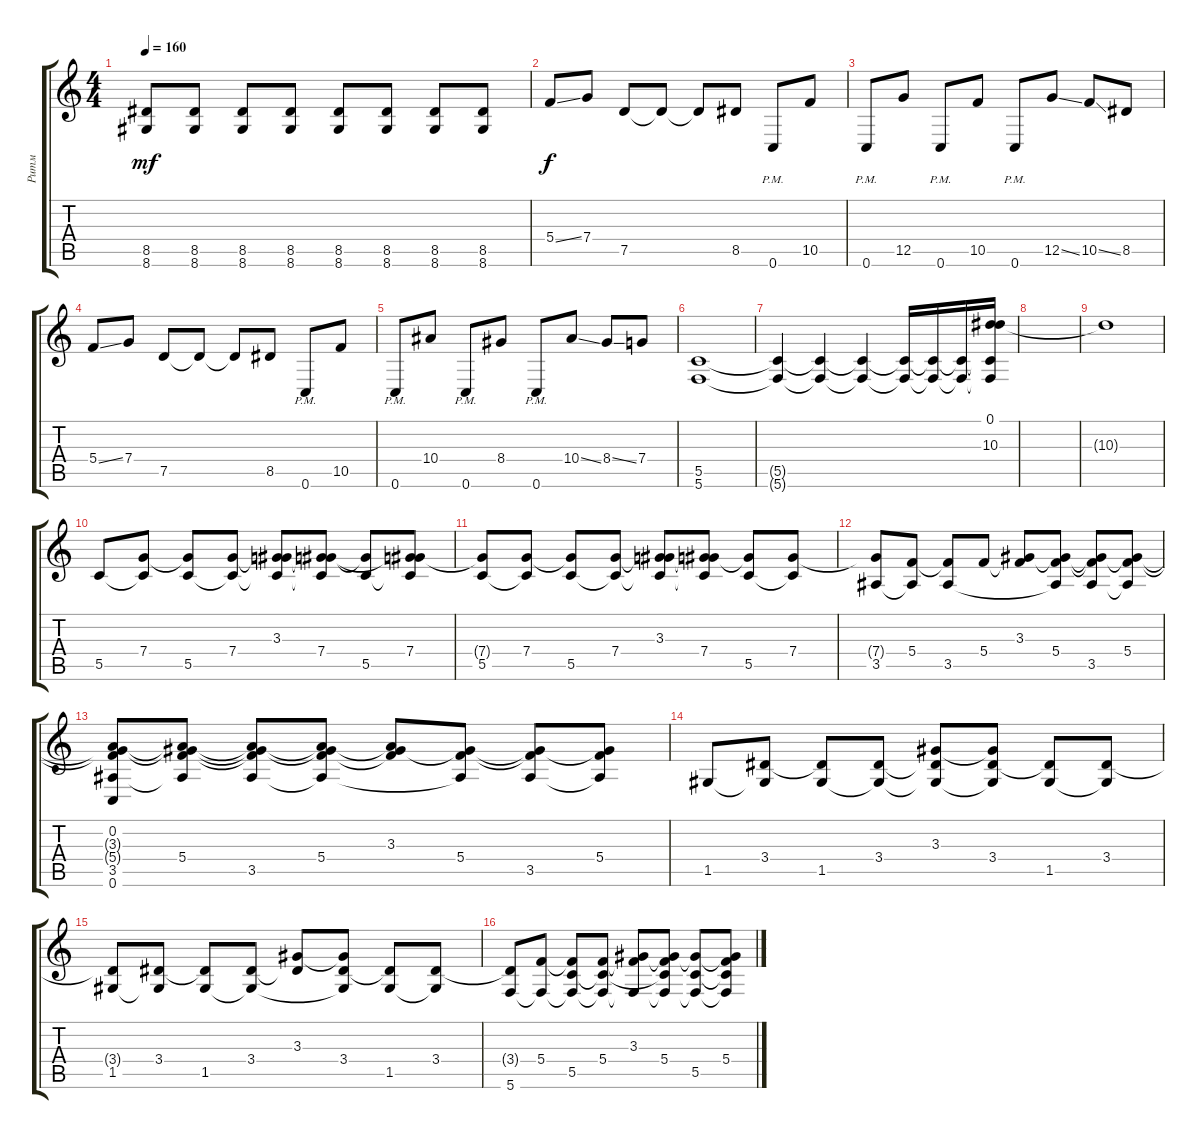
\track ("Ритм" "Ритм") {instrument distortionguitar}
\staff {score tabs}
\tuning (D4 A3 F3 C3 G2 C2) {hide}
\ts (4 4)
\tempo 160
\clef g2
\ks c
(8.5 8.6).8{dy mf} (8.5 8.6).8 (8.5 8.6).8 (8.5 8.6).8 (8.5 8.6).8 (8.5 8.6).8 (8.5 8.6).8 (8.5 8.6).8 |
5.4{ss}.8{dy f} 7.4.8 7.5.8 7.5{t}.8 7.5{t}.8 8.5.8 0.6{pm}.8 10.5.8 |
0.6{pm}.8 12.5.8 0.6{pm}.8 10.5.8 0.6{pm}.8 12.5{ss}.8 10.5{ss}.8 8.5.8 |
5.4{ss}.8 7.4.8 7.5.8 7.5{t}.8 7.5{t}.8 8.5.8 0.6{pm}.8 10.5.8 |
0.6{pm}.8 10.4.8 0.6{pm}.8 8.4.8 0.6{pm}.8 10.4{ss}.8 8.4{ss}.8 7.4.8 |
(5.5 5.6).1 |
(5.5{t} 5.6{t}).4 (5.5{t} 5.6{t}).4 (5.5{t} 5.6{t}).4 (5.5{t} 5.6{t}).16 (5.5{t} 5.6{t}).16 (5.5{t} 5.6{t}).16 (0.1 10.3 5.5{t} 5.6{t}).16 |
|
10.3{t}.1 |
5.5.8{instrument electricguitarclean} (7.4 5.5{t}).8 (7.4{t} 5.5).8 (7.4 5.5{t}).8 (3.3 7.4{t} 5.5{t}).8 (3.3{t} 7.4 5.5{t}).8 (7.4{t} 5.5).8 (3.3{t} 7.4 5.5{t}).8 |
(7.4{t} 5.5).8 (7.4 5.5{t}).8 (7.4{t} 5.5).8 (7.4 5.5{t}).8 (3.3 7.4{t} 5.5{t}).8 (3.3{t} 7.4 5.5{t}).8 (7.4{t} 5.5).8 (7.4 5.5{t}).8 |
(7.4{t} 3.5).8 (5.4 3.5{t}).8 (5.4{t} 3.5).8 5.4.8 (3.3 5.4{t}).8 (3.3{t} 5.4 3.5{t}).8 (3.3{t} 5.4{t} 3.5).8 (3.3{t} 5.4 3.5{t}).8 |
(0.2 3.3{t} 5.4{t} 3.5 0.6).8 (0.2{t} 3.3{t} 5.4 3.5{t}).8 (0.2{t} 3.3{t} 5.4{t} 3.5).8 (0.2{t} 3.3{t} 5.4 3.5{t}).8 (0.2{t} 3.3 5.4{t}).8 (3.3{t} 5.4 3.5{t}).8 (3.3{t} 5.4{t} 3.5).8 (3.3{t} 5.4 3.5{t}).8 |
1.5.8 (3.4 1.5{t}).8 (3.4{t} 1.5).8 (3.4 1.5{t}).8 (3.3 3.4{t} 1.5{t}).8 (3.3{t} 3.4 1.5{t}).8 (3.4{t} 1.5).8 (3.4 1.5{t}).8 |
(3.4{t} 1.5).8 (3.4 1.5{t}).8 (3.4{t} 1.5).8 (3.4 1.5{t}).8 (3.3 3.4{t}).8 (3.3{t} 3.4 1.5{t}).8 (3.4{t} 1.5).8 (3.4 1.5{t}).8 |
(3.4{t} 5.6).8 (5.4 5.6{t}).8 (5.4{t} 5.5 5.6{t}).8 (5.4 5.5{t} 5.6{t}).8 (3.3 5.4{t} 5.6{t}).8 (3.3{t} 5.4 5.5{t} 5.6{t}).8 (3.3{t} 5.5 5.6{t}).8 (3.3{t} 5.4 5.5{t} 5.6{t}).8
